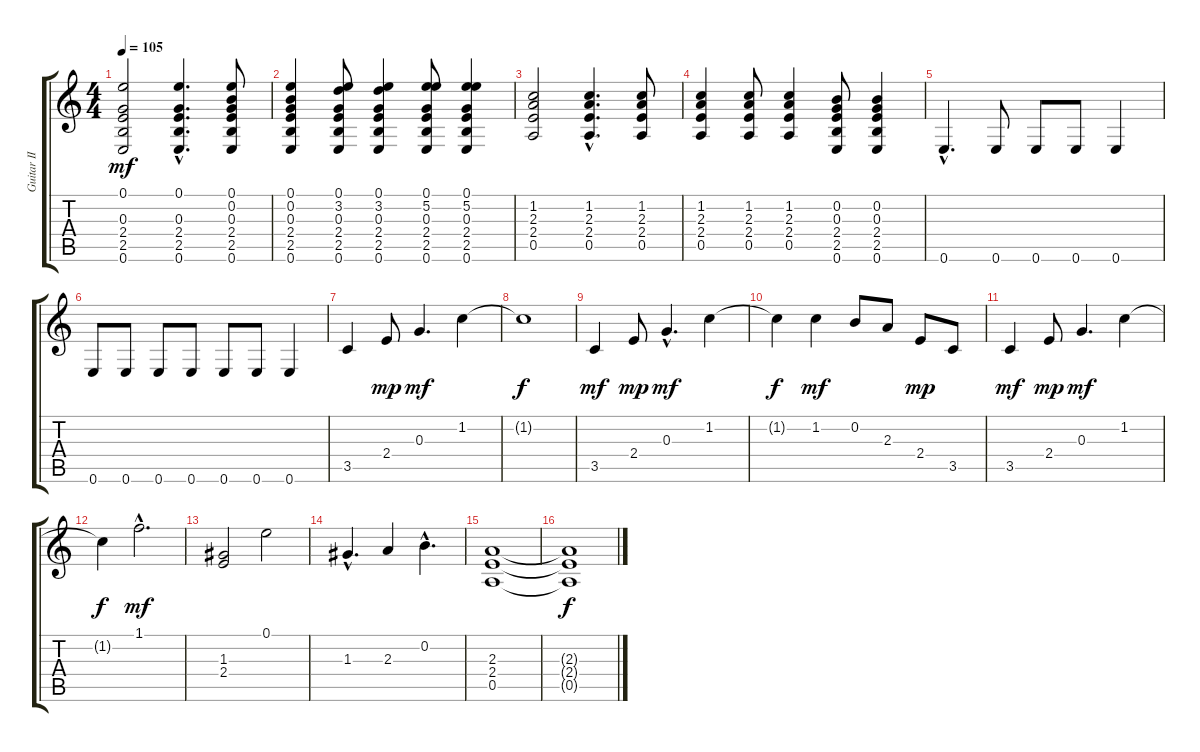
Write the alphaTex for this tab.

\track ("Guitar II" "Guitar II") {instrument acousticguitarsteel}
\staff {score tabs}
\tuning (E4 B3 G3 D3 A2 E2) {hide}
\ts (4 4)
\tempo 105
\clef g2
\ks c
(0.1 0.3 2.4 2.5 0.6).2{dy mf} (0.1{hac} 0.3{hac} 2.4{hac} 2.5{hac} 0.6{hac}).4{d} (0.1 0.2 0.3 2.4 2.5 0.6).8 |
(0.1 0.2 0.3 2.4 2.5 0.6).4 (0.1 3.2 0.3 2.4 2.5 0.6).8 (0.1 3.2 0.3 2.4 2.5 0.6).4 (0.1 5.2 0.3 2.4 2.5 0.6).8 (0.1 5.2 0.3 2.4 2.5 0.6).4 |
(1.2 2.3 2.4 0.5).2 (1.2{hac} 2.3{hac} 2.4{hac} 0.5{hac}).4{d} (1.2 2.3 2.4 0.5).8 |
(1.2 2.3 2.4 0.5).4 (1.2 2.3 2.4 0.5).8 (1.2 2.3 2.4 0.5).4 (0.2 0.3 2.4 2.5 0.6).8 (0.2 0.3 2.4 2.5 0.6).4 |
0.6{hac}.4{d} 0.6.8 0.6.8 0.6.8 0.6.4 |
0.6.8 0.6.8 0.6.8 0.6.8 0.6.8 0.6.8 0.6.4 |
3.5.4{volume 12 instrument distortionguitar} 2.4.8{dy mp} 0.3.4{d dy mf} 1.2.4 |
1.2{t}.1{dy f} |
3.5.4{dy mf} 2.4.8{dy mp} 0.3{hac}.4{d dy mf} 1.2.4 |
1.2{t}.4{dy f} 1.2.4{dy mf} 0.2.8 2.3.8 2.4.8{dy mp} 3.5.8 |
3.5.4{dy mf} 2.4.8{dy mp} 0.3.4{d dy mf} 1.2.4 |
1.2{t}.4{dy f} 1.1{hac}.2{d dy mf} |
(1.3 2.4).2 0.1.2 |
1.3{hac}.4{d} 2.3.4 0.2{hac}.4{d} |
(2.3 2.4 0.5).1 |
(2.3{t} 2.4{t} 0.5{t}).1{dy f}
